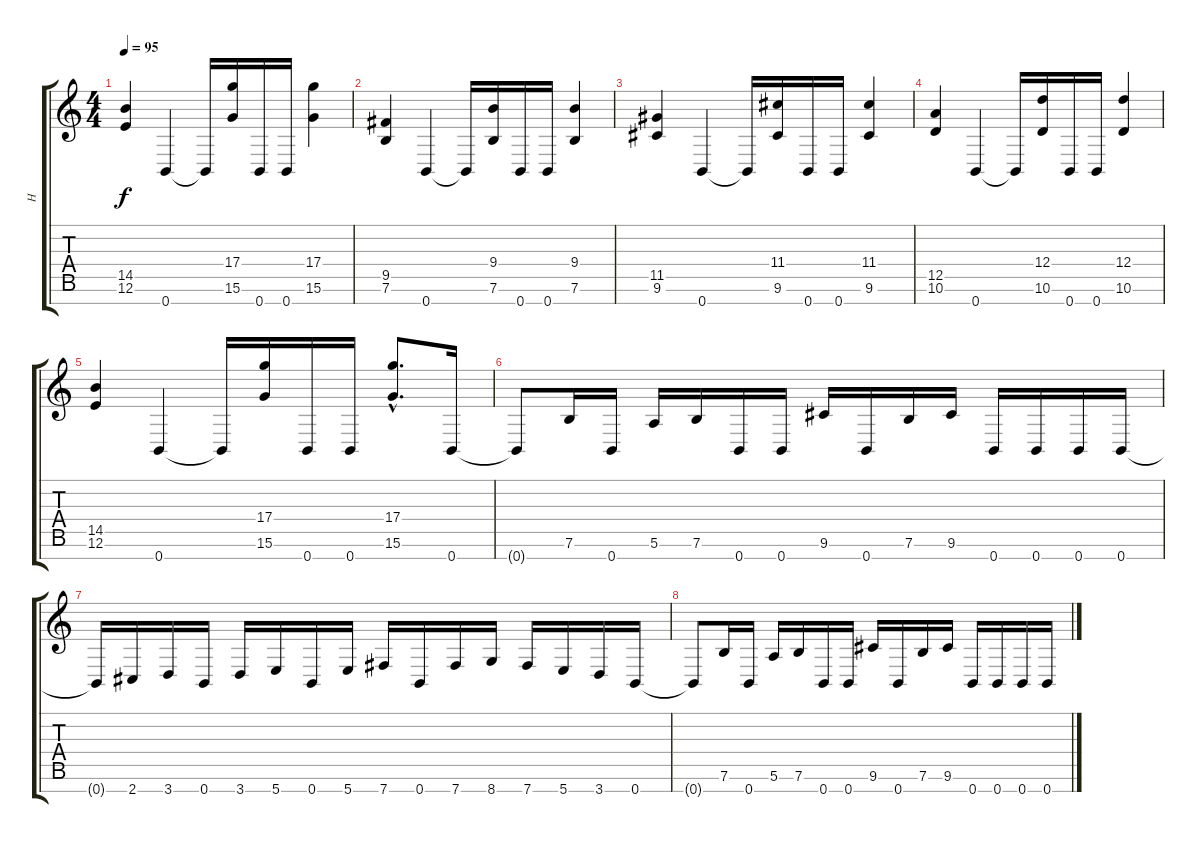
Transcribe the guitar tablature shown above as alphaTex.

\track ("H" "H") {instrument distortionguitar}
\staff {score tabs}
\tuning (E4 B3 G3 D3 A2 E2 B1) {hide}
\ts (4 4)
\tempo 95
\clef g2
\ks c
(14.5 12.6).4{dy f} 0.7.4 0.7{t}.16 (17.4 15.6).16 0.7.16 0.7.16 (17.4 15.6).4 |
(9.5 7.6).4 0.7.4 0.7{t}.16 (9.4 7.6).16 0.7.16 0.7.16 (9.4 7.6).4 |
(11.5 9.6).4 0.7.4 0.7{t}.16 (11.4 9.6).16 0.7.16 0.7.16 (11.4 9.6).4 |
(12.5 10.6).4 0.7.4 0.7{t}.16 (12.4 10.6).16 0.7.16 0.7.16 (12.4 10.6).4 |
(14.5 12.6).4 0.7.4 0.7{t}.16 (17.4 15.6).16 0.7.16 0.7.16 (17.4{hac} 15.6{hac}).8{d} 0.7.16 |
\section ("" " ")
0.7{t}.8 7.6.16 0.7.16 5.6.16 7.6.16 0.7.16 0.7.16 9.6.16 0.7.16 7.6.16 9.6.16 0.7.16 0.7.16 0.7.16 0.7.16 |
0.7{t}.16 2.7.16 3.7.16 0.7.16 3.7.16 5.7.16 0.7.16 5.7.16 7.7.16 0.7.16 7.7.16 8.7.16 7.7.16 5.7.16 3.7.16 0.7.16 |
0.7{t}.8 7.6.16 0.7.16 5.6.16 7.6.16 0.7.16 0.7.16 9.6.16 0.7.16 7.6.16 9.6.16 0.7.16 0.7.16 0.7.16 0.7.16
